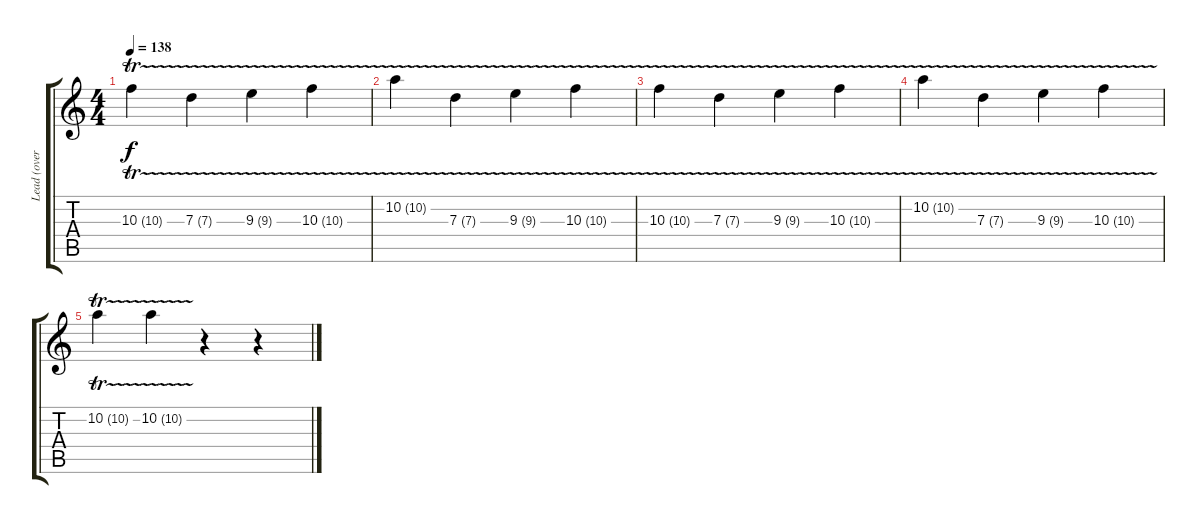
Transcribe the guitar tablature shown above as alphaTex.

\track ("Lead (overdub)" "Lead (over") {instrument distortionguitar}
\staff {score tabs}
\tuning (E4 B3 G3 D3 A2 D2) {hide}
\ts (4 4)
\tempo 138
\clef g2
\ks c
10.3{tr (10 16)}.4{dy f} 7.3{tr (7 16)}.4 9.3{tr (9 16)}.4 10.3{tr (10 16)}.4 |
10.2{tr (10 16)}.4 7.3{tr (7 16)}.4 9.3{tr (9 16)}.4 10.3{tr (10 16)}.4 |
10.3{tr (10 16)}.4 7.3{tr (7 16)}.4 9.3{tr (9 16)}.4 10.3{tr (10 16)}.4 |
10.2{tr (10 16)}.4 7.3{tr (7 16)}.4 9.3{tr (9 16)}.4 10.3{tr (10 16)}.4 |
10.2{tr (10 16)}.4 10.2{tr (10 16)}.4 r.4 r.4
